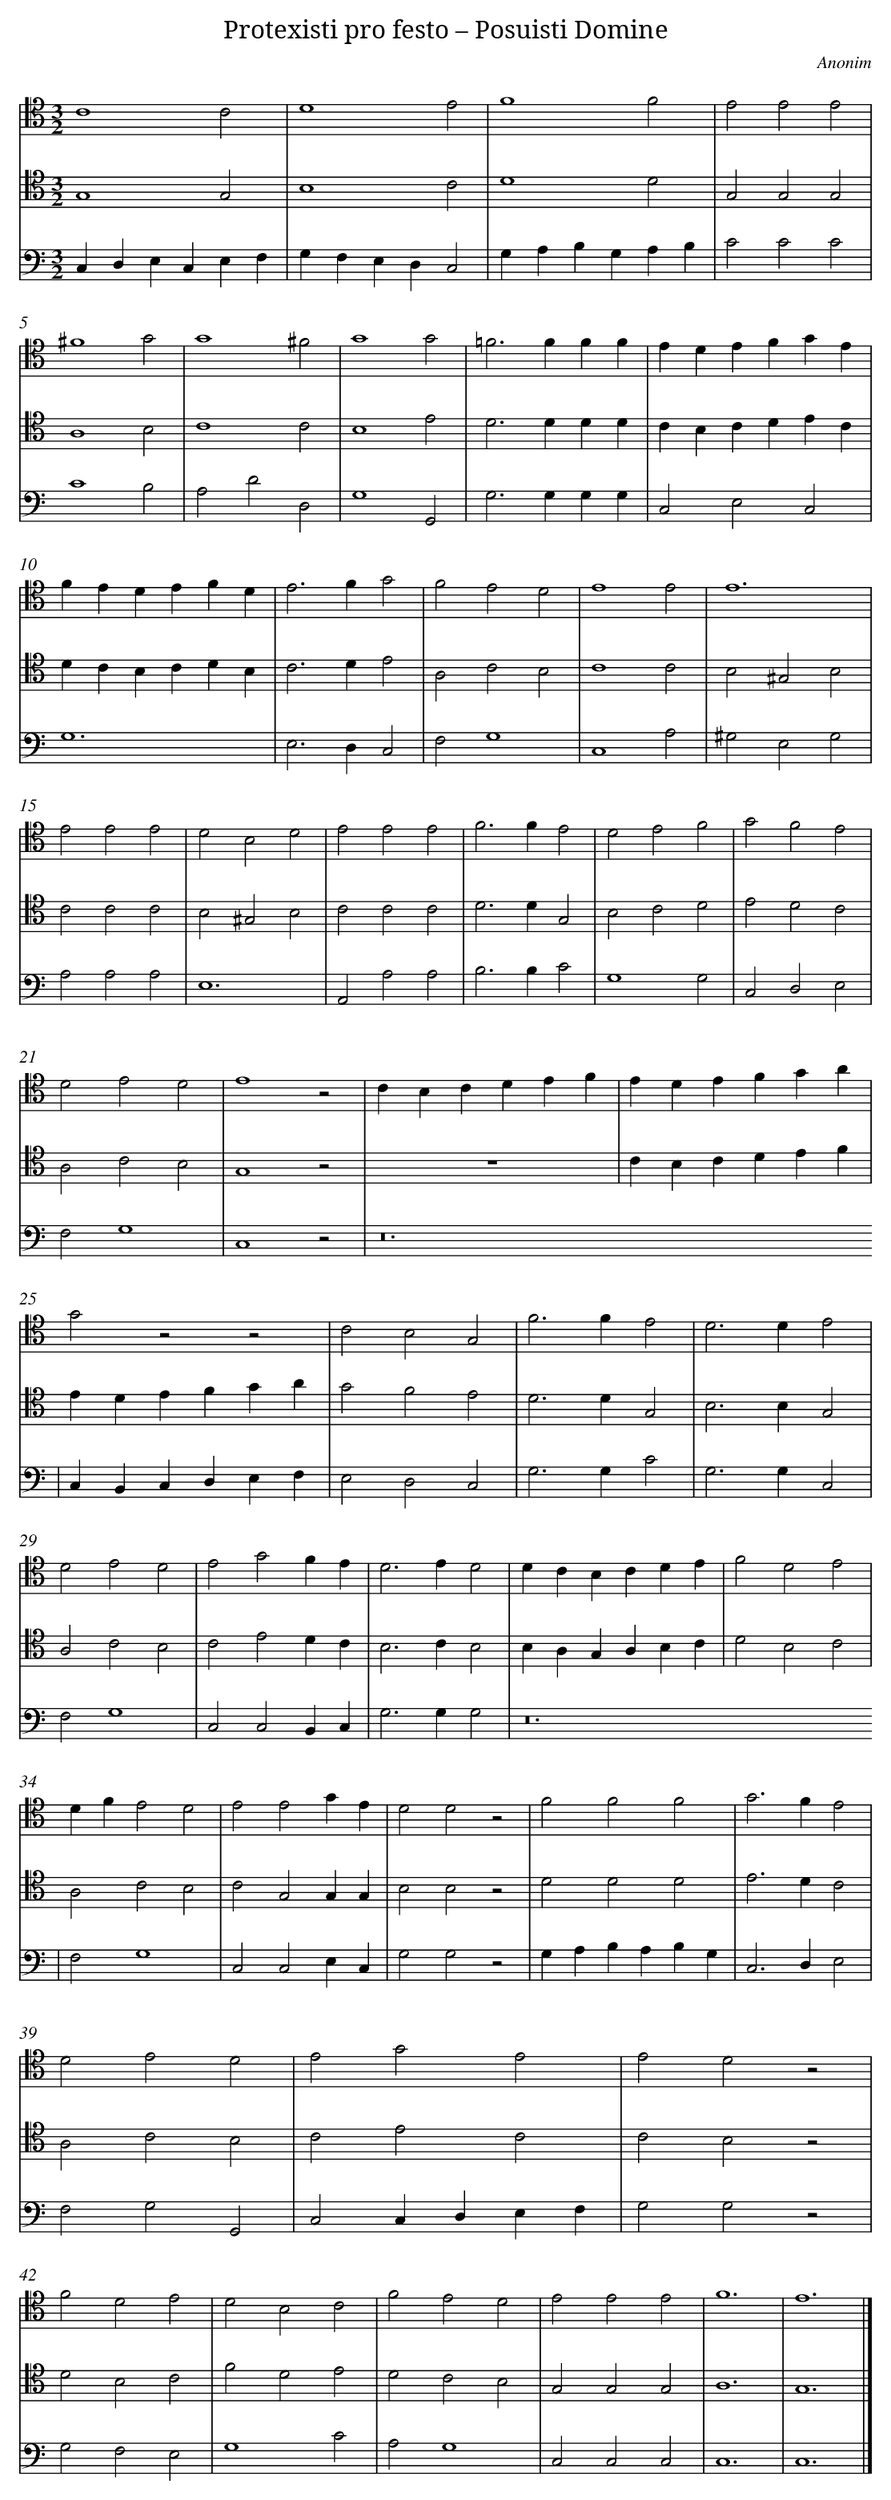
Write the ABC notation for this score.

X:1
T: Protexisti pro festo – Posuisti Domine
C: Anonim
L: 1/4
M: 3/2
V: 1 clef=tenor
V: 2 clef=tenor
V: 3 clef=bass
K: C
[V:1] C4C2 |
[V:2] G,4G,2 |
[V:3] C,D,E,C,E,F, |
[V:1] D4E2 |
[V:2] B,4C2 |
[V:3] G,F,E,D,C,2 |
[V:1] F4F2 |
[V:2] D4D2 |
[V:3] G,A,B,G,A,B, |
[V:1] E2E2E2 |
[V:2] G,2G,2G,2 |
[V:3] C2C2C2 |
[V:1] ^F4G2 |
[V:2] A,4B,2 |
[V:3] C4B,2 |
[V:1] G4^F2 |
[V:2] C4C2 |
[V:3] A,2D2D,2 |
[V:1] G4G2 |
[V:2] B,4E2 |
[V:3] G,4G,,2 |
[V:1] =F2>F2FF |
[V:2] D2>D2DD |
[V:3] G,2>G,2G,G, |
[V:1] EDEFGE |
[V:2] CB,CDEC |
[V:3] C,2E,2C,2 |
[V:1] FEDEFD |
[V:2] DCB,CDB, |
[V:3] G,6 |
[V:1] E2>F2G2 |
[V:2] C2>D2E2 |
[V:3] E,2>D,2C,2 |
[V:1] F2E2D2 |
[V:2] A,2C2B,2 |
[V:3] F,2G,4 |
[V:1] E4E2 |
[V:2] C4C2 |
[V:3] C,4A,2 |
[V:1] E6 |
[V:2] B,2^G,2B,2 |
[V:3] ^G,2E,2G,2 |
[V:1] E2E2E2 |
[V:2] C2C2C2 |
[V:3] A,2A,2A,2 |
[V:1] D2B,2D2 |
[V:2] B,2^G,2B,2 |
[V:3] E,6 |
[V:1] E2E2E2 |
[V:2] C2C2C2 |
[V:3] A,,2A,2A,2 |
[V:1] F2>F2E2 |
[V:2] D2>D2G,2 |
[V:3] B,2>B,2C2 |
[V:1] D2E2F2 |
[V:2] B,2C2D2 |
[V:3] G,4G,2 |
[V:1] G2F2E2 |
[V:2] E2D2C2 |
[V:3] C,2D,2E,2 |
[V:1] D2E2D2 |
[V:2] A,2C2B,2 |
[V:3] F,2G,4 |
[V:1] E4z2 |
[V:2] G,4z2 |
[V:3] C,4z2 |
[V:1] CB,CDEF |
[V:2] z6 |
[V:3] z12 [|]
[V:1] EDEFGA |
[V:2] CB,CDEF |
[V:3]  |
[V:1] G2z2z2 |
[V:2] EDEFGA |
[V:3] C,B,,C,D,E,F, |
[V:1] C2B,2G,2 |
[V:2] G2F2E2 |
[V:3] E,2D,2C,2 |
[V:1] F2>F2E2 |
[V:2] D2>D2G,2 |
[V:3] G,2>G,2C2 |
[V:1] D2>D2E2 |
[V:2] B,2>B,2G,2 |
[V:3] G,2>G,2C,2 |
[V:1] D2E2D2 |
[V:2] A,2C2B,2 |
[V:3] F,2G,4 |
[V:1] E2G2FE |
[V:2] C2E2DC |
[V:3] C,2C,2B,,C, |
[V:1] D2>E2D2 |
[V:2] B,2>C2B,2 |
[V:3] G,2>G,2G,2 |
[V:1] DCB,CDE |
[V:2] B,A,G,A,B,C |
[V:3] z12 [|]
[V:1] F2D2E2 |
[V:2] D2B,2C2 |
[V:3]  |
[V:1] DFE2D2 |
[V:2] A,2C2B,2 |
[V:3] F,2G,4 |
[V:1] E2E2GE |
[V:2] C2G,2G,G, |
[V:3] C,2C,2E,C, |
[V:1] D2D2z2 |
[V:2] B,2B,2z2 |
[V:3] G,2G,2z2 |
[V:1] F2F2F2 |
[V:2] D2D2D2 |
[V:3] G,A,B,A,B,G, |
[V:1] G2>F2E2 |
[V:2] E2>D2C2 |
[V:3] C,2>D,2E,2 |
[V:1] D2E2D2 |
[V:2] A,2C2B,2 |
[V:3] F,2G,2G,,2 |
[V:1] E2G2E2 |
[V:2] C2E2C2 |
[V:3] C,2C,D,E,F, |
[V:1] E2D2z2 |
[V:2] C2B,2z2 |
[V:3] G,2G,2z2 |
[V:1] F2D2E2 |
[V:2] D2B,2C2 |
[V:3] G,2F,2E,2 |
[V:1] D2B,2C2 |
[V:2] F2D2E2 |
[V:3] G,4C2 |
[V:1] F2E2D2 |
[V:2] D2C2B,2 |
[V:3] A,2G,4 |
[V:1] E2E2E2 |
[V:2] G,2G,2G,2 |
[V:3] C,2C,2C,2 |
[V:1] F6 |
[V:2] A,6 |
[V:3] C,6 |
[V:1] E6 |]
[V:2] G,6 |]
[V:3] C,6 |]
